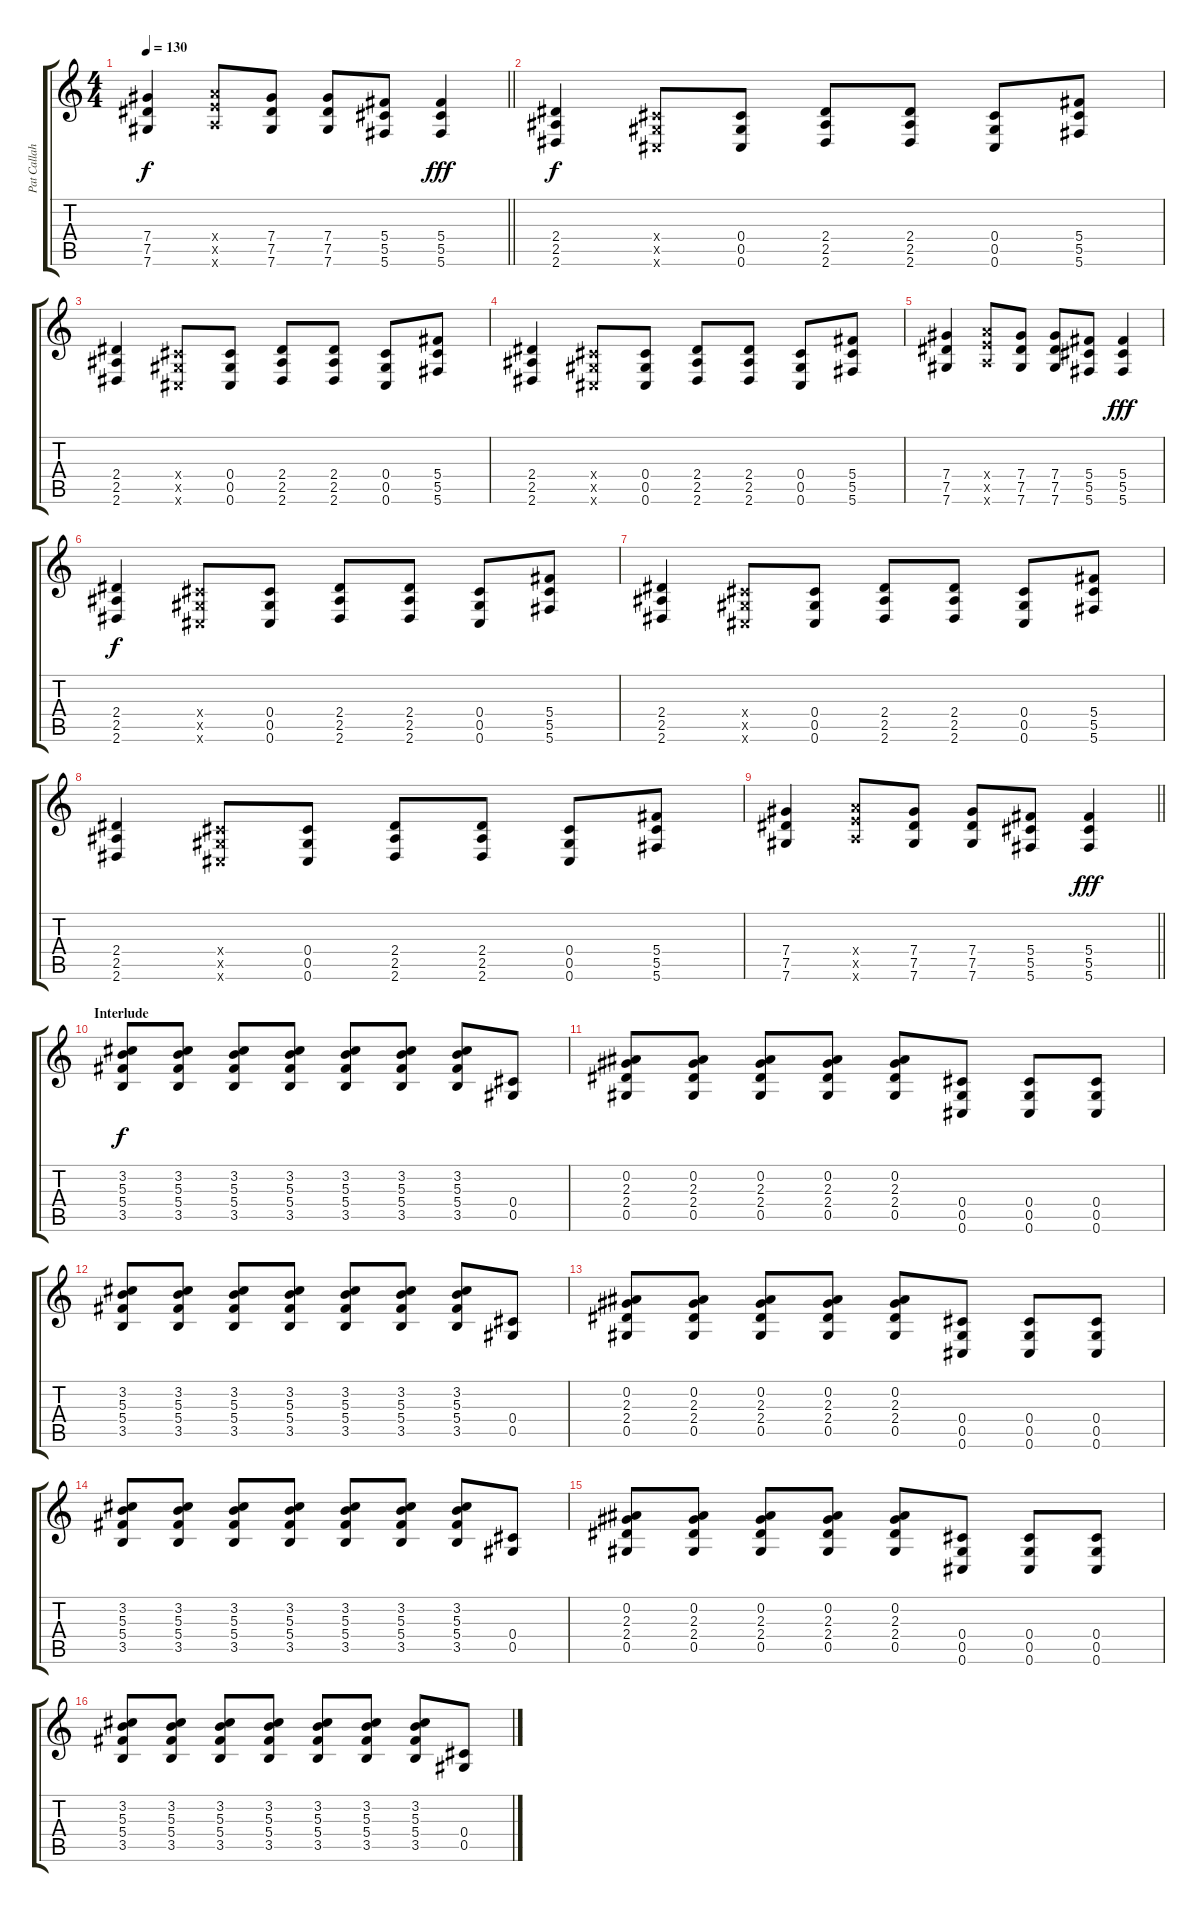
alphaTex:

\track ("Pat Callahan" "Pat Callah") {instrument overdrivenguitar}
\staff {score tabs}
\tuning (Eb4 Bb3 Gb3 Db3 Ab2 Db2) {hide}
\ts (4 4)
\tempo 130
\clef g2
\barLineRight lightlight
\ks c
(7.4 7.5 7.6).4{dy f} (8.4{x} 8.5{x} 8.6{x}).8 (7.4 7.5 7.6).8 (7.4 7.5 7.6).8 (5.4 5.5 5.6).8 (5.4 5.5 5.6).4{dy fff} |
(2.4 2.5 2.6).4{dy f} (0.4{x} 0.5{x} 0.6{x}).8 (0.4 0.5 0.6).8 (2.4 2.5 2.6).8 (2.4 2.5 2.6).8 (0.4 0.5 0.6).8 (5.4 5.5 5.6).8 |
(2.4 2.5 2.6).4 (0.4{x} 0.5{x} 0.6{x}).8 (0.4 0.5 0.6).8 (2.4 2.5 2.6).8 (2.4 2.5 2.6).8 (0.4 0.5 0.6).8 (5.4 5.5 5.6).8 |
(2.4 2.5 2.6).4 (0.4{x} 0.5{x} 0.6{x}).8 (0.4 0.5 0.6).8 (2.4 2.5 2.6).8 (2.4 2.5 2.6).8 (0.4 0.5 0.6).8 (5.4 5.5 5.6).8 |
(7.4 7.5 7.6).4 (8.4{x} 8.5{x} 8.6{x}).8 (7.4 7.5 7.6).8 (7.4 7.5 7.6).8 (5.4 5.5 5.6).8 (5.4 5.5 5.6).4{dy fff} |
(2.4 2.5 2.6).4{dy f} (0.4{x} 0.5{x} 0.6{x}).8 (0.4 0.5 0.6).8 (2.4 2.5 2.6).8 (2.4 2.5 2.6).8 (0.4 0.5 0.6).8 (5.4 5.5 5.6).8 |
(2.4 2.5 2.6).4 (0.4{x} 0.5{x} 0.6{x}).8 (0.4 0.5 0.6).8 (2.4 2.5 2.6).8 (2.4 2.5 2.6).8 (0.4 0.5 0.6).8 (5.4 5.5 5.6).8 |
(2.4 2.5 2.6).4 (0.4{x} 0.5{x} 0.6{x}).8 (0.4 0.5 0.6).8 (2.4 2.5 2.6).8 (2.4 2.5 2.6).8 (0.4 0.5 0.6).8 (5.4 5.5 5.6).8 |
\barLineRight lightlight
(7.4 7.5 7.6).4 (8.4{x} 8.5{x} 8.6{x}).8 (7.4 7.5 7.6).8 (7.4 7.5 7.6).8 (5.4 5.5 5.6).8 (5.4 5.5 5.6).4{dy fff} |
\section ("" "Interlude")
(3.2 5.3 5.4 3.5).8{dy f} (3.2 5.3 5.4 3.5).8 (3.2 5.3 5.4 3.5).8 (3.2 5.3 5.4 3.5).8 (3.2 5.3 5.4 3.5).8 (3.2 5.3 5.4 3.5).8 (3.2 5.3 5.4 3.5).8 (0.4 0.5).8 |
(0.2 2.3 2.4 0.5).8 (0.2 2.3 2.4 0.5).8 (0.2 2.3 2.4 0.5).8 (0.2 2.3 2.4 0.5).8 (0.2 2.3 2.4 0.5).8 (0.4 0.5 0.6).8 (0.4 0.5 0.6).8 (0.4 0.5 0.6).8 |
(3.2 5.3 5.4 3.5).8 (3.2 5.3 5.4 3.5).8 (3.2 5.3 5.4 3.5).8 (3.2 5.3 5.4 3.5).8 (3.2 5.3 5.4 3.5).8 (3.2 5.3 5.4 3.5).8 (3.2 5.3 5.4 3.5).8 (0.4 0.5).8 |
(0.2 2.3 2.4 0.5).8 (0.2 2.3 2.4 0.5).8 (0.2 2.3 2.4 0.5).8 (0.2 2.3 2.4 0.5).8 (0.2 2.3 2.4 0.5).8 (0.4 0.5 0.6).8 (0.4 0.5 0.6).8 (0.4 0.5 0.6).8 |
(3.2 5.3 5.4 3.5).8 (3.2 5.3 5.4 3.5).8 (3.2 5.3 5.4 3.5).8 (3.2 5.3 5.4 3.5).8 (3.2 5.3 5.4 3.5).8 (3.2 5.3 5.4 3.5).8 (3.2 5.3 5.4 3.5).8 (0.4 0.5).8 |
(0.2 2.3 2.4 0.5).8 (0.2 2.3 2.4 0.5).8 (0.2 2.3 2.4 0.5).8 (0.2 2.3 2.4 0.5).8 (0.2 2.3 2.4 0.5).8 (0.4 0.5 0.6).8 (0.4 0.5 0.6).8 (0.4 0.5 0.6).8 |
(3.2 5.3 5.4 3.5).8 (3.2 5.3 5.4 3.5).8 (3.2 5.3 5.4 3.5).8 (3.2 5.3 5.4 3.5).8 (3.2 5.3 5.4 3.5).8 (3.2 5.3 5.4 3.5).8 (3.2 5.3 5.4 3.5).8 (0.4 0.5).8
